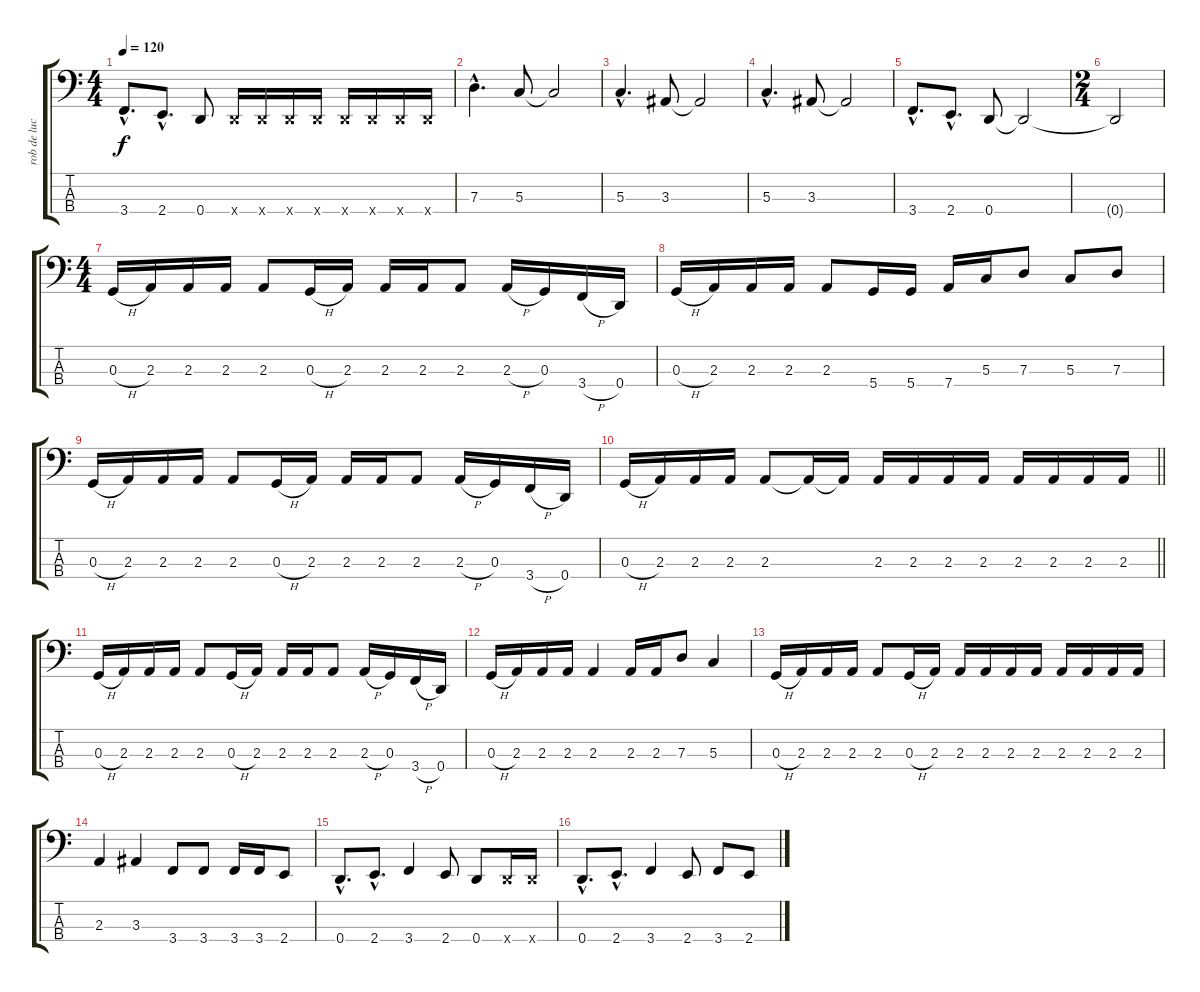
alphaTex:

\track ("rob de luca" "rob de luc") {instrument electricbasspick}
\staff {score tabs}
\tuning (F2 C2 G1 D1) {hide}
\ts (4 4)
\tempo 120
\clef f4
\ks c
3.4{hac}.8{d dy f} 2.4{hac}.8{d} 0.4.8 0.4{x}.16 0.4{x}.16 0.4{x}.16 0.4{x}.16 0.4{x}.16 0.4{x}.16 0.4{x}.16 0.4{x}.16 |
7.3{hac}.4{d} 5.3.8 5.3{t}.2 |
5.3{hac}.4{d} 3.3.8 3.3{t}.2 |
5.3{hac}.4{d} 3.3.8 3.3{t}.2 |
3.4{hac}.8{d} 2.4{hac}.8{d} 0.4.8 0.4{t}.2 |
\ts (2 4)
0.4{t}.2 |
\ts (4 4)
0.3{h}.16 2.3.16 2.3.16 2.3.16 2.3.8 0.3{h}.16 2.3.16 2.3.16 2.3.16 2.3.8 2.3{h}.16 0.3.16 3.4{h}.16 0.4.16 |
0.3{h}.16 2.3.16 2.3.16 2.3.16 2.3.8 5.4.16 5.4.16 7.4.16 5.3.16 7.3.8 5.3.8 7.3.8 |
0.3{h}.16 2.3.16 2.3.16 2.3.16 2.3.8 0.3{h}.16 2.3.16 2.3.16 2.3.16 2.3.8 2.3{h}.16 0.3.16 3.4{h}.16 0.4.16 |
\barLineRight lightlight
0.3{h}.16 2.3.16 2.3.16 2.3.16 2.3.8 2.3{t}.16 2.3{t}.16 2.3.16 2.3.16 2.3.16 2.3.16 2.3.16 2.3.16 2.3.16 2.3.16 |
0.3{h}.16 2.3.16 2.3.16 2.3.16 2.3.8 0.3{h}.16 2.3.16 2.3.16 2.3.16 2.3.8 2.3{h}.16 0.3.16 3.4{h}.16 0.4.16 |
0.3{h}.16 2.3.16 2.3.16 2.3.16 2.3.4 2.3.16 2.3.16 7.3.8 5.3.4 |
0.3{h}.16 2.3.16 2.3.16 2.3.16 2.3.8 0.3{h}.16 2.3.16 2.3.16 2.3.16 2.3.16 2.3.16 2.3.16 2.3.16 2.3.16 2.3.16 |
2.3.4 3.3.4 3.4.8 3.4.8 3.4.16 3.4.16 2.4.8 |
0.4{hac}.8{d} 2.4{hac}.8{d} 3.4.4 2.4.8 0.4.8 0.4{x}.16 0.4{x}.16 |
0.4{hac}.8{d} 2.4{hac}.8{d} 3.4.4 2.4.8 3.4.8 2.4.8
